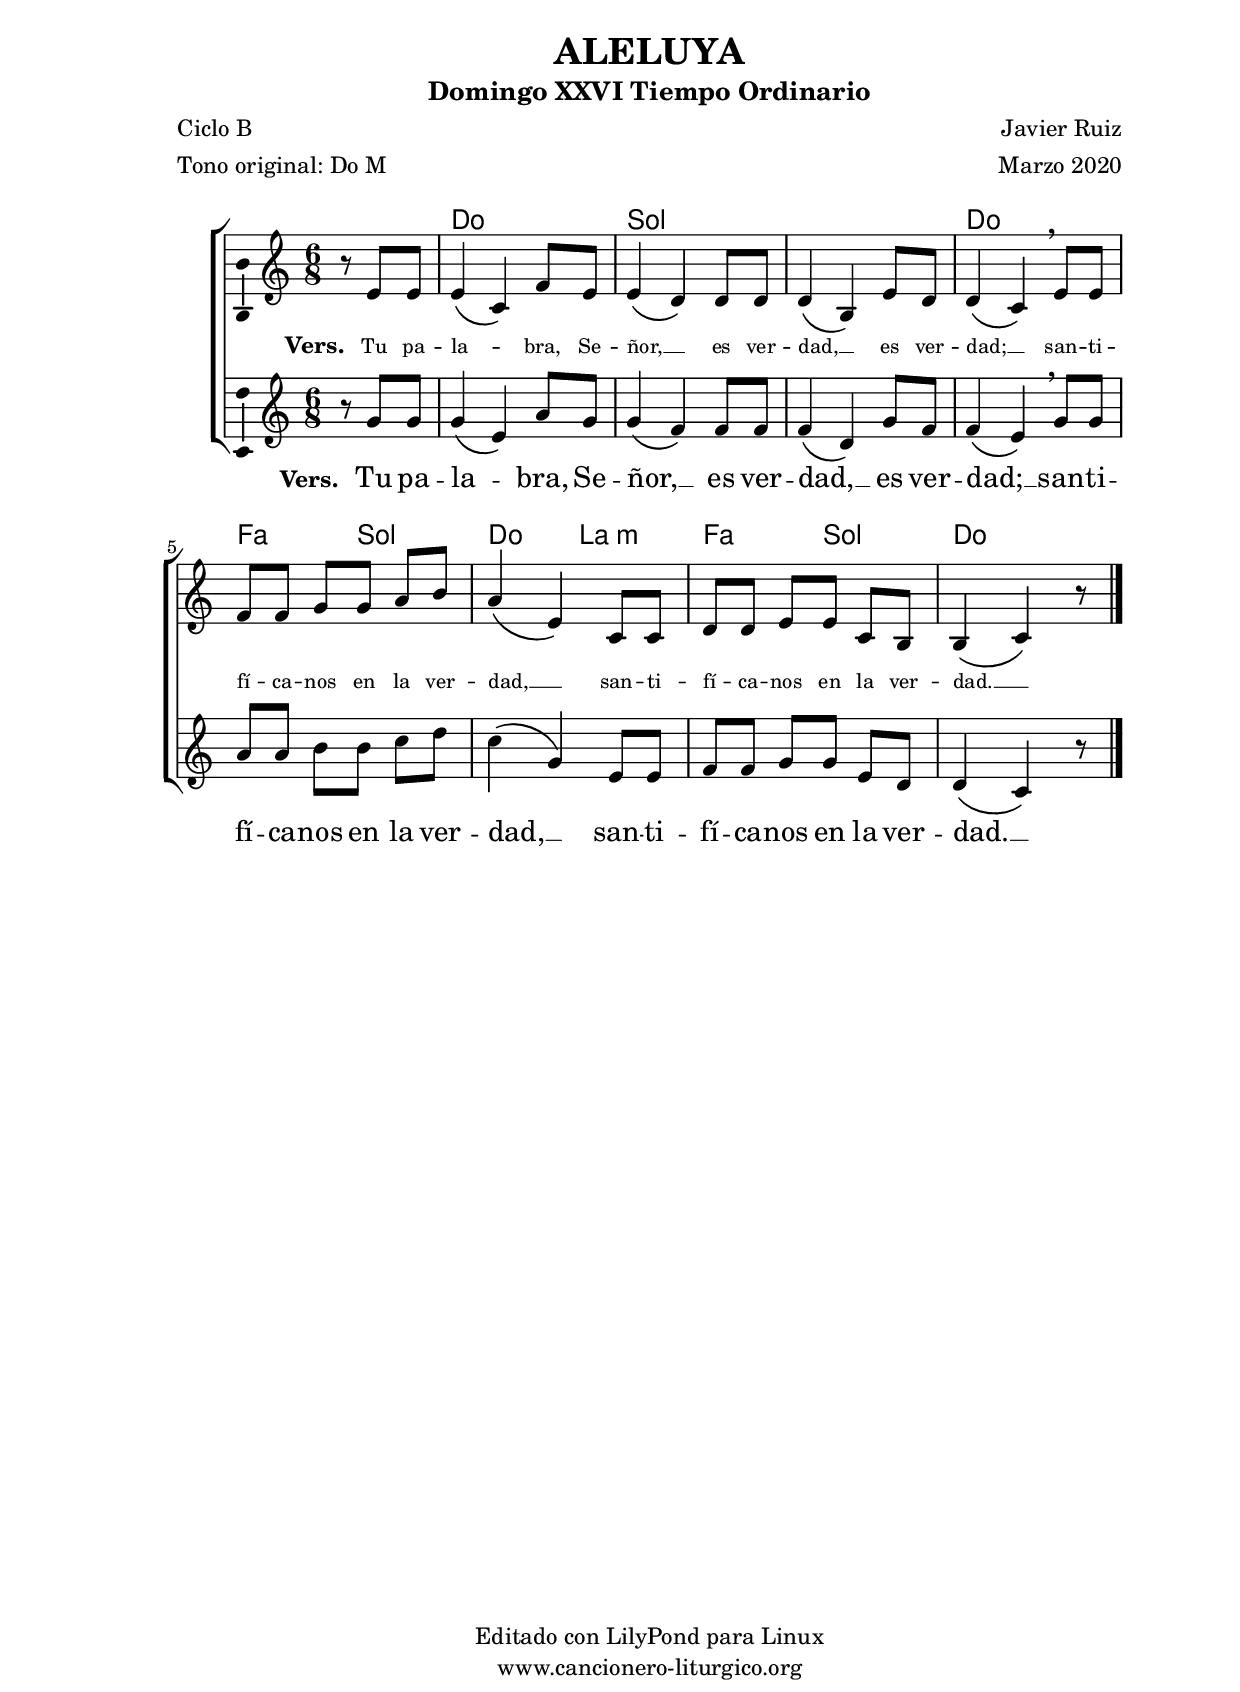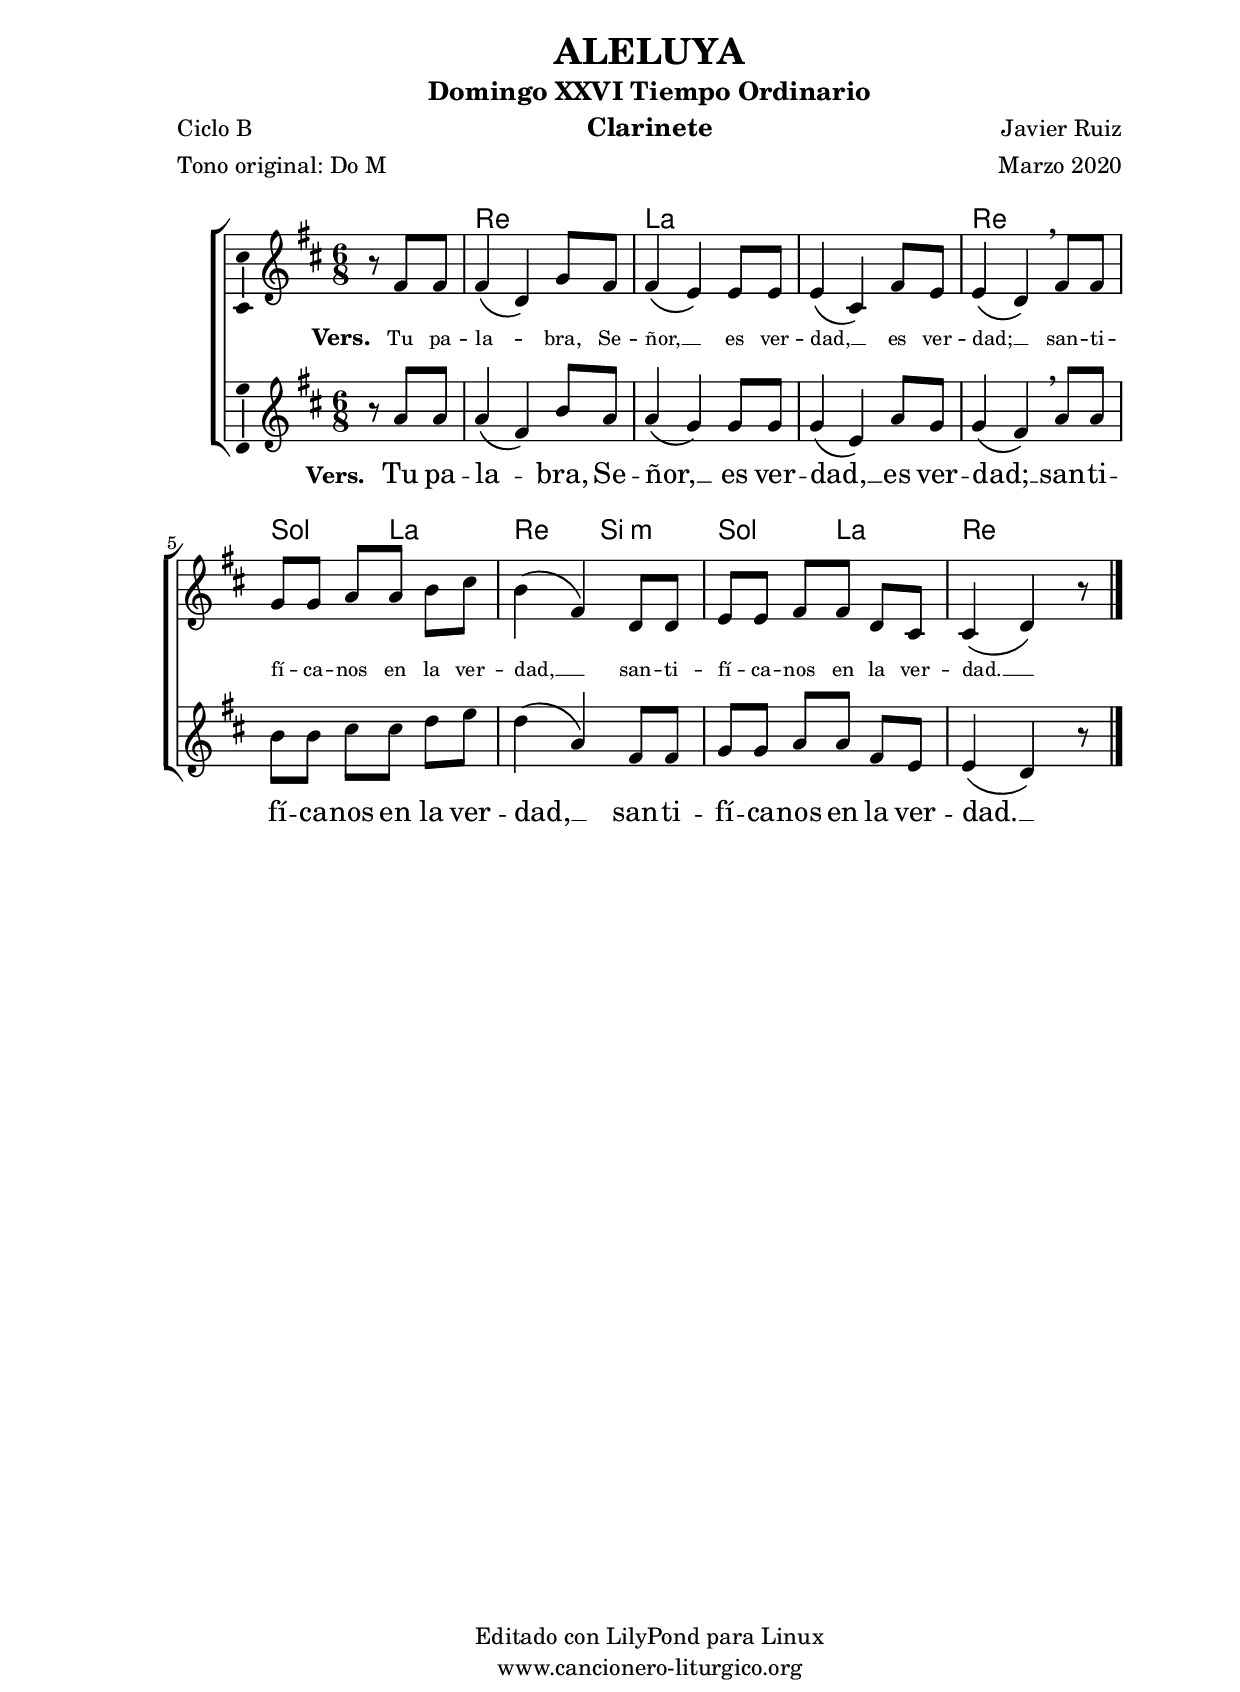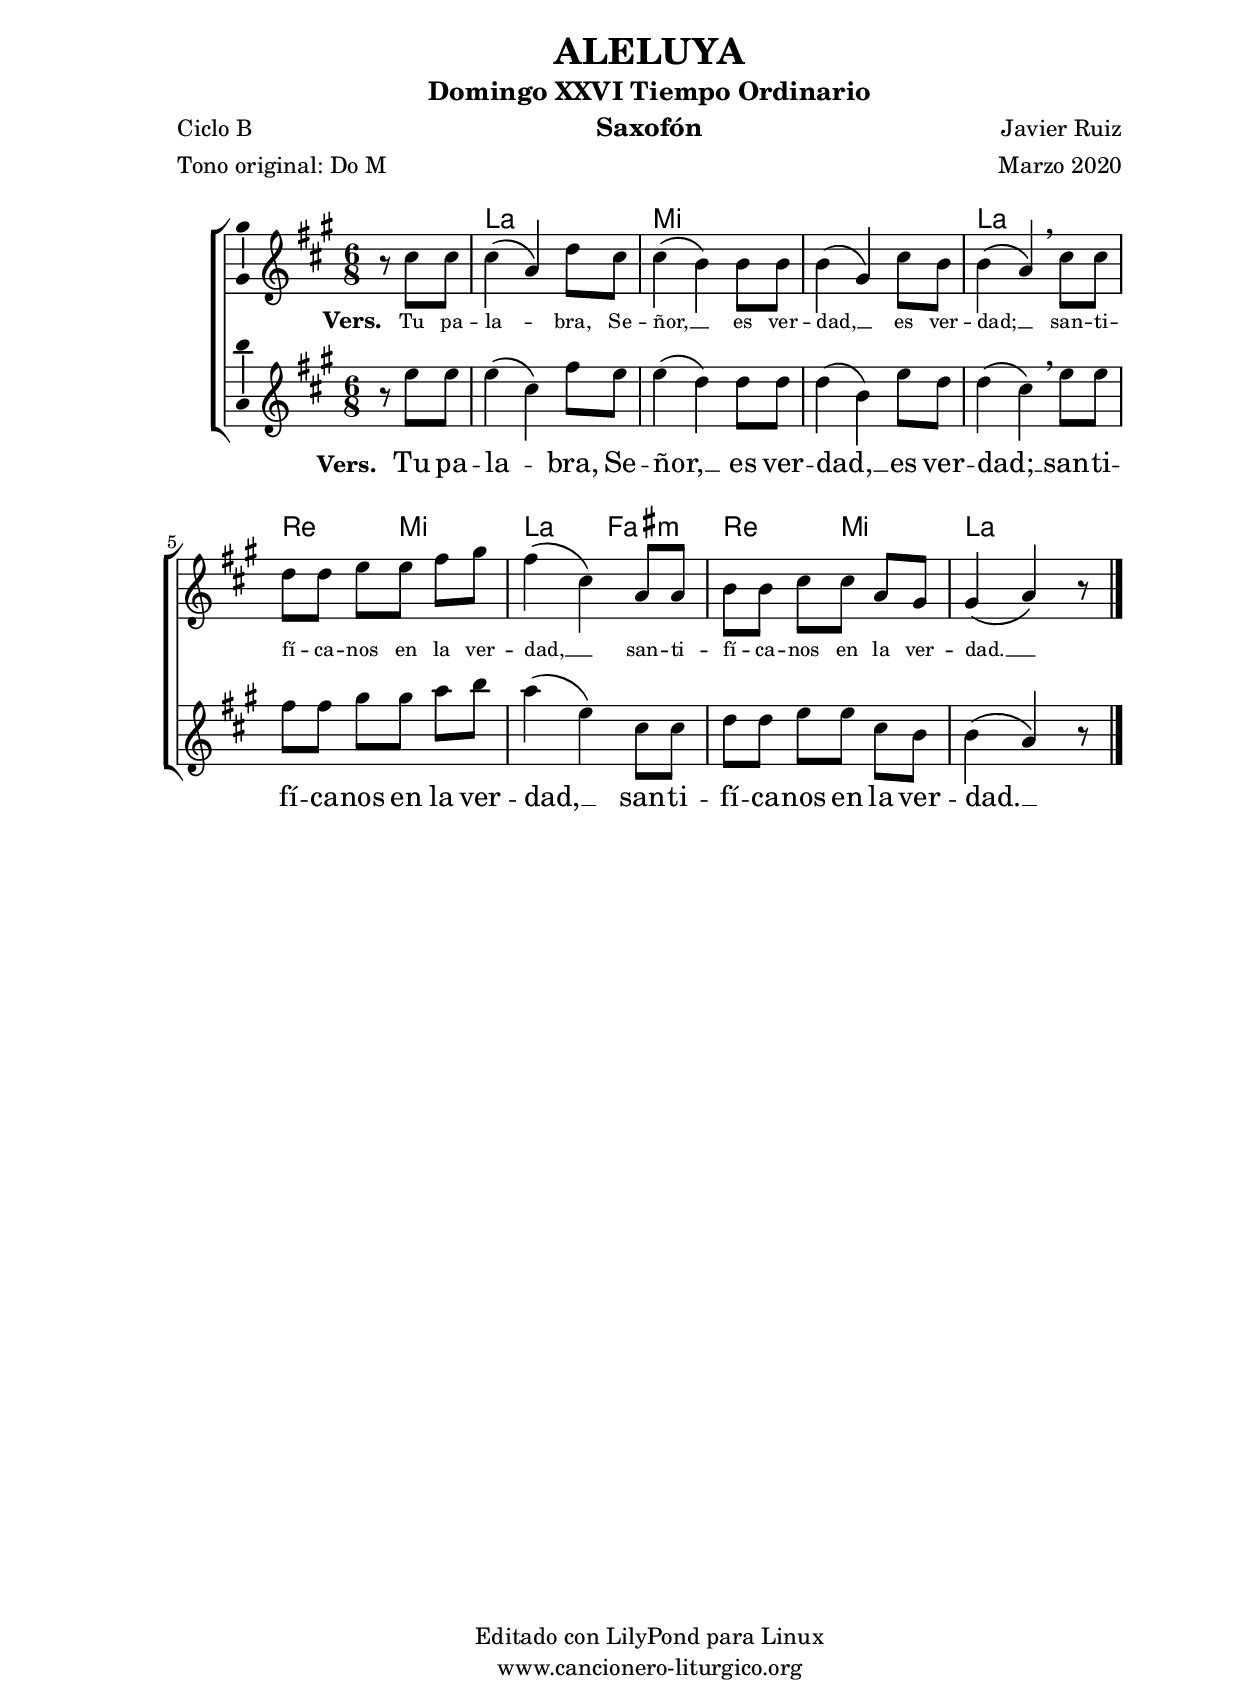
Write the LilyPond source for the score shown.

%
%para convertir .midi en .wav:
%timidity filename.midi -Ow -o finename.wav
%
%
%Para convertir de .wav a .mp3:
%lame -h -m j filename.wav
%
%
%para escuchar el midi:
%timidity nombrefichero.midi
%


%versión de lilypond para la que se ha escrito esta partitura:
\version "2.16.0"

	%Tamaño papel
	#(set-default-paper-size "a4")
	%Tamaño partitura
	#(set-global-staff-size 20)
	%No responde al pulsar sobre una nota
	#(ly:set-option 'point-and-click #f)

%parámetros del encabezamiento:
\header {
	title = "ALELUYA"
	subtitle = "Domingo XXVI Tiempo Ordinario"
	composer = "Javier Ruiz"
	poet = "Ciclo B"
	meter = "Tono original: Do M"
	arranger = "Marzo 2020"
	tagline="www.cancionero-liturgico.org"
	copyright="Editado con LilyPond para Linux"
	tiempo = "Ordinario"
	usos = "Aleluya"
	letra = "Aleluya. Tu palabra, Señor, es verdad, es verdad; santifícanos en la verdad, santifícanos en la verdad."
	}

%parámetros asociados al papel:
\paper  {
	oddHeaderMarkup = \markup {\fill-line { \on-the-fly #not-first-page \fromproperty #'header:title \on-the-fly #not-first-page \fromproperty #'header:composer }}
	evenHeaderMarkup = \markup {\fill-line { \fromproperty #'header:composer \fromproperty #'header:title }}
	#(set-paper-size "a4")
	print-page-number = ##f
	first-page-number = 1
	print-first-page-number = ##f
%	head-separation = 3.0 \cm
	top-margin = 1.5 \cm
%	top-margin = 2.0 \cm
%%%	bottom-margin = 0.5\cm
	bottom-margin = 0.2\cm
	left-margin = 3.0 \cm
	line-width = 16.0 \cm 
	indent = 8\mm
	interscoreline = 2.\mm
	between-system-space = 15\mm
%	para que las partituras no llenen la hoja:
	ragged-bottom = ##t
%	idem para la última hoja:
	ragged-last-bottom = ##f
%	para que las partituras llenen el ancho del papel:
	ragged-last = ##f
	after-title-space = 2.5 \cm
%page-count=2
system-count=2

	%Flexible Vertical Spacing
%	markup-markup-spacing =
%	#'((basic-distance . 15) (minimum-distance . 15) (padding . 3))
	markup-system-spacing =
	#'((basic-distance . 15) (minimum-distance . 15) (padding . 3))
	system-system-spacing =
	#'((basic-distance . 15) (minimum-distance . 15) (padding . 3))
	score-system-spacing =
	#'((basic-distance . 15) (minimum-distance . 15) (padding . 5))
%	top-system-spacing = % header
%	#'((basic-distance . 8) (minimum-distance . 0) (padding . 0))
%	top-markup-spacing =
%	#'((basic-distance . 20) (minimum-distance . 20) (padding . 0))
	last-bottom-spacing = % footer
	#'((basic-distance . 5) (minimum-distance . 5) (padding . 0))
%	score-markup-spacing =
%	#'((basic-distance . 16) (minimum-distance . 13) (padding . 0))

	}


%parámetros que afectan a toda la partitura:
global =  {
	%clave de sol (G):
	\clef G
	%armadura:
%	\transpose ees f
	\key c \major
	\tempo 4.=60
	\set Score.tempoHideNote = ##t
	}


acordes = {
	\italianChords
	\chordmode {
%	\transpose ees f
{

s4.
c4. c g g g g c c f g c a:m f g c c4

	}
	}
}


melodiatrompeta = 
%	\transpose ees f
{

	\relative c''{
	\time 6/8

\partial4.
r4.
r2.
r8 g16 a b c d4.
r2.
r8 c16 d e f g4.
r2.
r8 c,16 b a g a4.
r2.
r8 c16 d c b c4

}
	\bar "|."
	}


melodiatres = 
%	\transpose ees f
{

	\relative c'{
	\time 6/8

\partial4.
r8 e8 e
e4 \(c4\) f8 e
e4 \(d4\) \noBeam d8 d
d4 \(b4\) e8 d
d4 \(c4\) \breathe e8 e8
f8 f g8 [g] a8 b
a4 \(e4\) c8 c
d8 d e8 [e] c8 b
b4 \(c4\) r8

}

	\bar "|."
	}


melodiabajo = 
%	\transpose ees f
{

	%clave de fa (F):
	\clef F

	\relative c{
	\time 6/8

\partial4.
r4.
c4 c8 c4.
g4 g8 g4.
g4 g8 g4.
c4 c8 c4.
f4 f8 g4 g8
c,4 c8 a4 a8
f'4 f8 g4 g8
c,4 c8 c4

}

	\bar "|."
	}


melodia = 
%	\transpose ees f
{

	\relative c'{
	\time 6/8

\partial4.
r8 g'8 g
g4 \(e4\) a8 g
g4 \(f4\) \noBeam f8 [f]
f4 \(d\) \noBeam g8 [f]
f4 \(e4\) \breathe g8 [g]
a8 a b [b] \noBeam c8 [d]
c4 \(g\) e8 [e]
f8 [f] g [g] e8 d
d4 \(c4\) r8

}

	\bar "|."
	}


texto = \lyricmode {
\set stanza =#"Vers. "
Tu pa -- la -- _ bra, Se -- ñor, __ _ es ver -- dad, __ _
es ver -- dad; __ _
san -- ti -- fí -- ca -- nos en la ver -- dad, __ _
san -- ti -- fí -- ca -- nos en la ver -- dad. __ _
	}

textotres = \lyricmode {
\override LyricText #'font-size = #-1
\set stanza =#"Vers. "
Tu pa -- la -- _ bra, Se -- ñor, __ _ es ver -- dad, __ _
es ver -- dad; __ _
san -- ti -- fí -- ca -- nos en la ver -- dad, __ _
san -- ti -- fí -- ca -- nos en la ver -- dad. __ _
	}


acordesStaff = \context ChordNames = acordesStaff <<
	\set chordChanges = ##t
	\acordes
	>>

voztrompetaStaff = \context Voice = voztrompetaStaff
<<
	\override Staff.StaffSymbol #'staff-space = #(magstep -0.35)
	\set Staff.midiInstrument = #"trumpet"
	\set Staff.midiMinimumVolume = #0.4
	\set Staff.midiMaximumVolume = #0.6
	\global
	\melodiatrompeta
	>>

voztresStaff = \context Voice = voztresStaff
\with {\consists "Ambitus_engraver"}
<<
%	\override Staff.StaffSymbol #'staff-space = #(magstep -0.35)
	\set Staff.midiInstrument = #"violin"
	\set Staff.midiMinimumVolume = #0.6
	\set Staff.midiMaximumVolume = #0.8
	\global
	\relative c' \melodiatres
	>>

vozStaff = \context Voice = vozStaff
\with {\consists "Ambitus_engraver"}
<<
%	\set Staff.instrumentName = ""
%	\set Staff.shortInstrumentName = ""
%	\set Staff.midiInstrument = #"clarinet"
%	\set Staff.midiInstrument = #"cello"
	\set Staff.midiInstrument = #"flute"
%	\set Staff.midiInstrument = #"electric guitar (jazz)"
%	\set Staff.midiInstrument = #"english horn"
%	\set Staff.midiInstrument = #"violin"
%	\set Staff.midiInstrument = #"glockenspiel"
	\set Staff.midiMinimumVolume = #0.8
	\set Staff.midiMaximumVolume = #1.0
	\global
	\melodia
	>>

vozbajoStaff = \context Voice = vozbajoStaff
<<
	\override Staff.StaffSymbol #'staff-space = #(magstep -0.35)
	\set Staff.midiInstrument = #"english horn"
	\set Staff.midiMinimumVolume = #0.6
	\set Staff.midiMaximumVolume = #0.8
	\global
	\melodiabajo
	>>

textoStaff = \context Lyrics = textoStaff <<
	\lyricsto vozStaff \texto
	>>

textotresStaff = \context Lyrics = textotresStaff <<
	\lyricsto voztresStaff \textotres
	>>


\book {
	\score {
		<<
		\context ChoirStaff {
%			\override StaffGroup.SystemStartBracket #'collapse-height = #1
%			\override Score.SystemStartBar #'collapse-height = #1
			<<
			\acordesStaff
%			\voztrompetaStaff
			\voztresStaff
			\textotresStaff
			\vozStaff
			\textoStaff
%			\vozbajoStaff
			>>
			}
		>>
		\layout {
	    		\context {
				\Lyrics
				\override LyricText #'font-size = #2
				}
	   		 \context {
				\Score
				\override StaffSymbol #'staff-space = #(magstep +3)
				}
			}
		}
	\score {
		\unfoldRepeats
		<<
		\context ChoirStaff {
			<<
			\acordesStaff
			\voztrompetaStaff
			\voztresStaff
			\vozStaff
			\vozbajoStaff
			>>
			}
		>>
		\midi {
	  		\context {
	  			\Score
				tempoWholesPerMinute = #(ly:make-moment 70 4)
				}
			}
		}
	}


%Partitura para clarinete
#(define output-suffix "C")
\book {
	\header{
		instrument = "Clarinete"
		}
	\score {
		<<
		\context ChoirStaff {
%			\override StaffGroup.SystemStartBracket #'collapse-height = #1
%			\override Score.SystemStartBar #'collapse-height = #1
\transpose c d
			<<
			\acordesStaff
%			\voztrompetaStaff
			\voztresStaff
			\textotresStaff
			\vozStaff
			\textoStaff
%			\vozbajoStaff
			>>
			}
		>>
		\layout {
	    		\context {
				\Lyrics
				\override LyricText #'font-size = #2
				}
	   		 \context {
				\Score
				\override StaffSymbol #'staff-space = #(magstep +3)
				}
			}
		}
	}


%Partitura para saxofón
#(define output-suffix "S")
\book {
	\header{
		instrument = "Saxofón"
		}
	\score {
		<<
		\context ChoirStaff {
%			\override StaffGroup.SystemStartBracket #'collapse-height = #1
%			\override Score.SystemStartBar #'collapse-height = #1
\transpose c a
			<<
			\acordesStaff
%			\voztrompetaStaff
			\voztresStaff
			\textotresStaff
			\vozStaff
			\textoStaff
%			\vozbajoStaff
			>>
			}
		>>
		\layout {
	    		\context {
				\Lyrics
				\override LyricText #'font-size = #2
				}
	   		 \context {
				\Score
				\override StaffSymbol #'staff-space = #(magstep +3)
				}
			}
		}
	}


